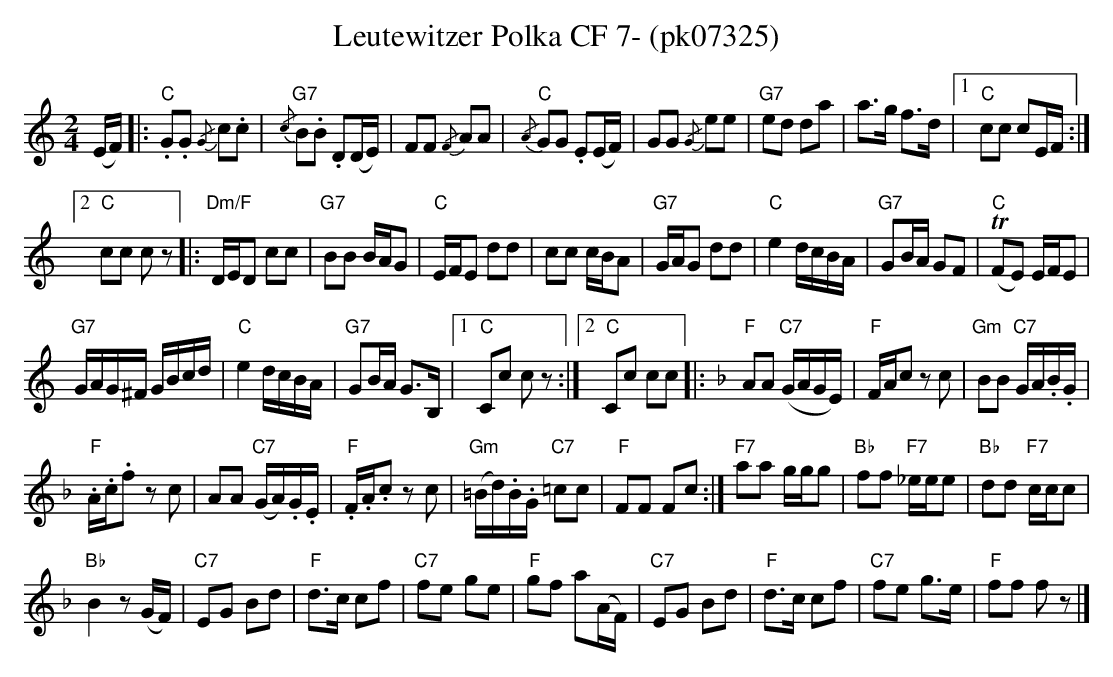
X:1
T:Leutewitzer Polka CF 7- (pk07325)
M:2/4
L:1/16
K:C%%MIDI gchordon
(EF) |: "C".G2.G2 {/G}c2.c2 | "G7"{/c}B2.B2 .D2(DE) | F2F2 {/F}A2A2 | "C"{/A}G2G2 .E2(EF) | G2G2 {/G}e2e2 | "G7"e2d2 d2a2 | a3g f3d |1 "C"c2c2 c2EF :|2
"C"c2c2 c2z2 |: "Dm/F"DED2 c2c2 | "G7"B2B2 BAG2 | "C"EFE2 d2d2 | c2c2 cBA2 | "G7"GAG2 d2d2 | "C"e4 dcBA | "G7"G2BA G2F2 | "C"(TF2E2) EFE2 |
"G7"GAG^F GBcd | "C"e4 dcBA | "G7"G2BA G3B, |1 "C"C2c2 c2z2 :|2 "C"C2c2 c2c2 |: [K:F] "F"A2A2 ("C7"GAGE) | "F"FAc2 z2c2 | "Gm"B2B2 "C7"GA.B.G |
"F".A.c.f2 z2c2 | A2A2 ("C7"GA).G.E | "F".F.A.c2 z2c2 | ("Gm"=Bd).B.G "C7"=c2c2 | "F"F2F2 F2c2 :| "F7"a2a2 ggg2 | "Bb"f2f2 "F7"_eee2 | "Bb"d2d2 "F7"ccc2 |
"Bb"B4z2(GF) | "C7"E2G2 B2d2 | "F"d3c c2f2 | "C7"f2e2 g2e2 | "F"g2f2 a2(AF) | "C7"E2G2 B2d2 | "F"d3c c2f2 | "C7"f2e2 g3e | "F"f2f2 f2z2 |]
 pk07325
